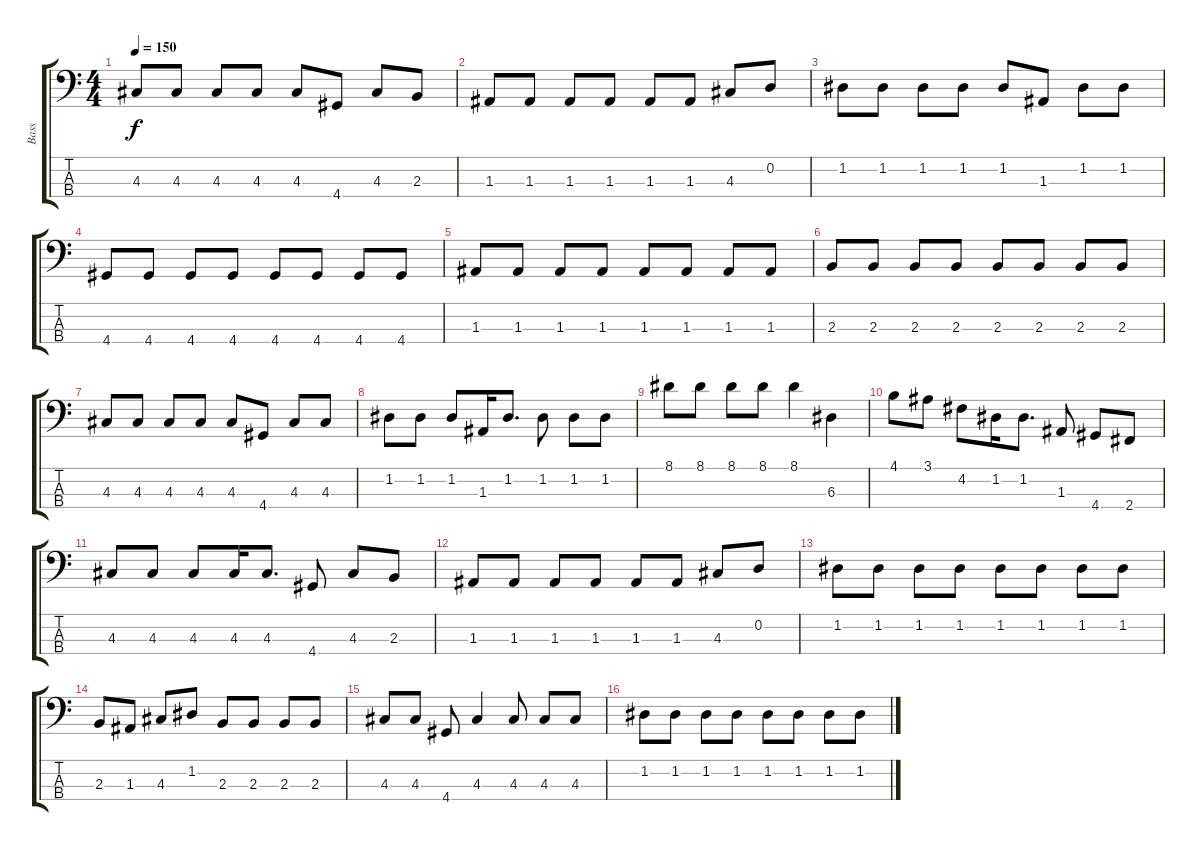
\track ("Bass" "Bass") {instrument electricbassfinger}
\staff {score tabs}
\tuning (G2 D2 A1 E1) {hide}
\ts (4 4)
\tempo 150
\clef f4
\ks c
4.3.8{dy f} 4.3.8 4.3.8 4.3.8 4.3.8 4.4.8 4.3.8 2.3.8 |
1.3.8 1.3.8 1.3.8 1.3.8 1.3.8 1.3.8 4.3.8 0.2.8 |
1.2.8 1.2.8 1.2.8 1.2.8 1.2.8 1.3.8 1.2.8 1.2.8 |
4.4.8 4.4.8 4.4.8 4.4.8 4.4.8 4.4.8 4.4.8 4.4.8 |
1.3.8 1.3.8 1.3.8 1.3.8 1.3.8 1.3.8 1.3.8 1.3.8 |
2.3.8 2.3.8 2.3.8 2.3.8 2.3.8 2.3.8 2.3.8 2.3.8 |
4.3.8 4.3.8 4.3.8 4.3.8 4.3.8 4.4.8 4.3.8 4.3.8 |
1.2.8 1.2.8 1.2.8 1.3.16 1.2.8{d} 1.2.8 1.2.8 1.2.8 |
8.1.8 8.1.8 8.1.8 8.1.8 8.1.4 6.3.4 |
4.1.8 3.1.8 4.2.8 1.2.16 1.2.8{d} 1.3.8 4.4.8 2.4.8 |
4.3.8 4.3.8 4.3.8 4.3.16 4.3.8{d} 4.4.8 4.3.8 2.3.8 |
1.3.8 1.3.8 1.3.8 1.3.8 1.3.8 1.3.8 4.3.8 0.2.8 |
1.2.8 1.2.8 1.2.8 1.2.8 1.2.8 1.2.8 1.2.8 1.2.8 |
2.3.8 1.3.8 4.3.8 1.2.8 2.3.8 2.3.8 2.3.8 2.3.8 |
4.3.8 4.3.8 4.4.8 4.3.4 4.3.8 4.3.8 4.3.8 |
1.2.8 1.2.8 1.2.8 1.2.8 1.2.8 1.2.8 1.2.8 1.2.8
